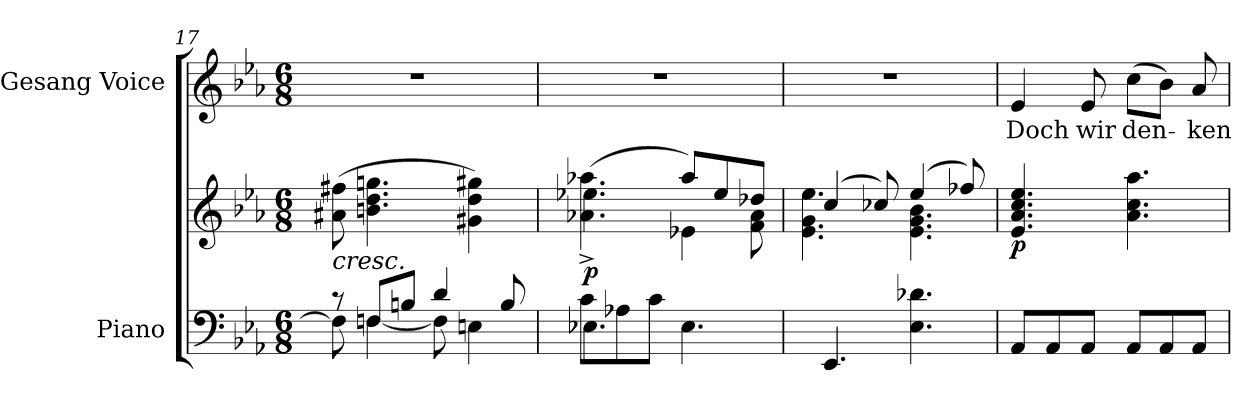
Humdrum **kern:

**kern	**kern	**dynam	**kern	**text
*part2	*part2	*part2	*part1	*part1
*staff3	*staff2	*staff2/3	*staff1	*staff1
*I"Piano	*	*	*I"Gesang Voice	*
*I'Pno	*	*	*	*
*clefF4	*clefG2	*	*clefG2	*
*k[b-e-a-]	*k[b-e-a-]	*	*k[b-e-a-]	*
*M6/8	*M6/8	*	*M6/8	*
=17	=17	=17	=17	=17
*^	*	*	*	*
!LO:TX:a:i:t=cresc.	!	!	!	!	!
8r	8F#\]	(8a#X\ 8ff#X\	.	2.r	.
8Fn/L	[4F\	4.bn\ 4.dd\ 4.ggn\	.	.	.
8Bn/J	.	.	.	.	.
4d/	8F\]	.	.	.	.
.	4En\	4g#X\ 4dd\ 4gg#X\)	.	.	.
8B/	.	.	.	.	.
!!LO:LB:g=z
=18	=18	=18	=18	=18	=18
*	*	*^	*	*	*
!	!	!	!	!LO:DY:b	!	!
4.E-X\	8c\L	(4.ee-X\	4.a-X\^> 4.aa-X\^>	p	2.r	.
.	8A-X\	.	.	.	.	.
.	8c\J	.	.	.	.	.
4.E-\	4ryy	8aa-/L)	4e-X\	.	.	.
.	.	8ee-/	.	.	.	.
.	8ryy	8dd-X/J	8f\ 8a-\	.	.	.
*v	*v	*	*	*	*	*
!!LO:PB:g=z
=19	=19	=19	=19	=19	=19
4.EE-/	(4cc/	4.e-\ 4.g\ 4.ee-\	.	2.r	.
.	8cc-X/)	.	.	.	.
4.E-\ 4.d-X\	(4ee-/	4.e-\ 4.g\ 4.b-\	.	.	.
.	8ff-X/)	.	.	.	.
*	*v	*v	*	*	*
=20	=20	=20	=20	=20
!	!	!LO:DY:b	!	!LO:LY:b
8AA-/L	4.e-/ 4.a-/ 4.cc/ 4.ee-/	p	4e-/	Doch
8AA-/	.	.	.	.
!	!	!	!	!LO:LY:b
8AA-/J	.	.	8e-/	wir
!	!	!	!	!LO:LY:b
8AA-/L	4.a-\ 4.cc\ 4.aa-\	.	(8cc\L	den-
8AA-/	.	.	8b-\J)	.
!	!	!	!	!LO:LY:b
8AA-/J	.	.	8a-/	-ken
=	=	=	=	=
*-	*-	*-	*-	*-
